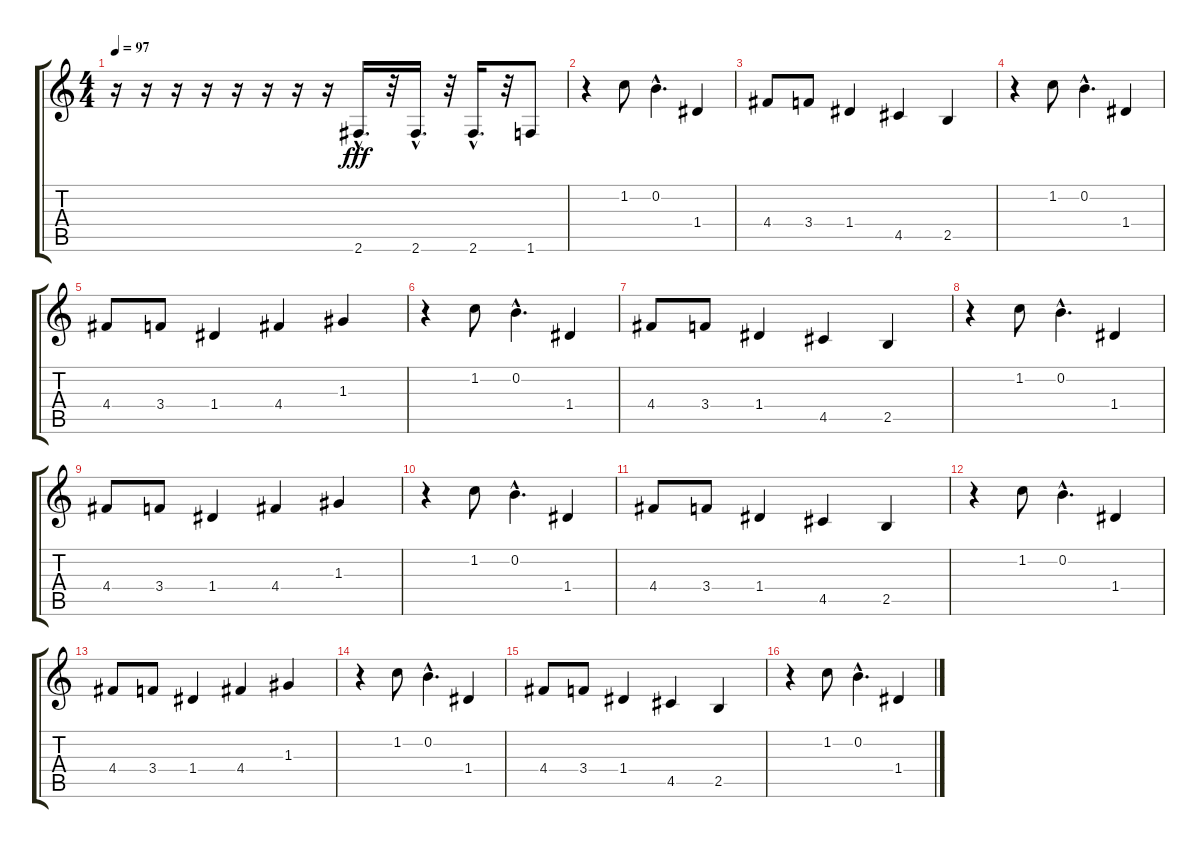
\track ("              \\ Medium Rhythm Guitar" "          ") {instrument distortionguitar}
\staff {score tabs}
\tuning (E4 B3 G3 D3 A2 E2) {hide}
\ts (4 4)
\tempo 97
\clef g2
\ks c
r.16{dy fff} r.16 r.16 r.16 r.16 r.16 r.16 r.16 2.6{hac}.16{d} r.32 2.6{hac}.16{d} r.32 2.6{hac}.16{d} r.32 1.6.8 |
r.4 1.2.8 0.2{hac}.4{d} 1.4.4 |
4.4.8 3.4.8 1.4.4 4.5.4 2.5.4 |
r.4 1.2.8 0.2{hac}.4{d} 1.4.4 |
4.4.8 3.4.8 1.4.4 4.4.4 1.3.4 |
r.4 1.2.8 0.2{hac}.4{d} 1.4.4 |
4.4.8 3.4.8 1.4.4 4.5.4 2.5.4 |
r.4 1.2.8 0.2{hac}.4{d} 1.4.4 |
4.4.8 3.4.8 1.4.4 4.4.4 1.3.4 |
r.4 1.2.8 0.2{hac}.4{d} 1.4.4 |
4.4.8 3.4.8 1.4.4 4.5.4 2.5.4 |
r.4 1.2.8 0.2{hac}.4{d} 1.4.4 |
4.4.8 3.4.8 1.4.4 4.4.4 1.3.4 |
r.4 1.2.8 0.2{hac}.4{d} 1.4.4 |
4.4.8 3.4.8 1.4.4 4.5.4 2.5.4 |
r.4 1.2.8 0.2{hac}.4{d} 1.4.4
